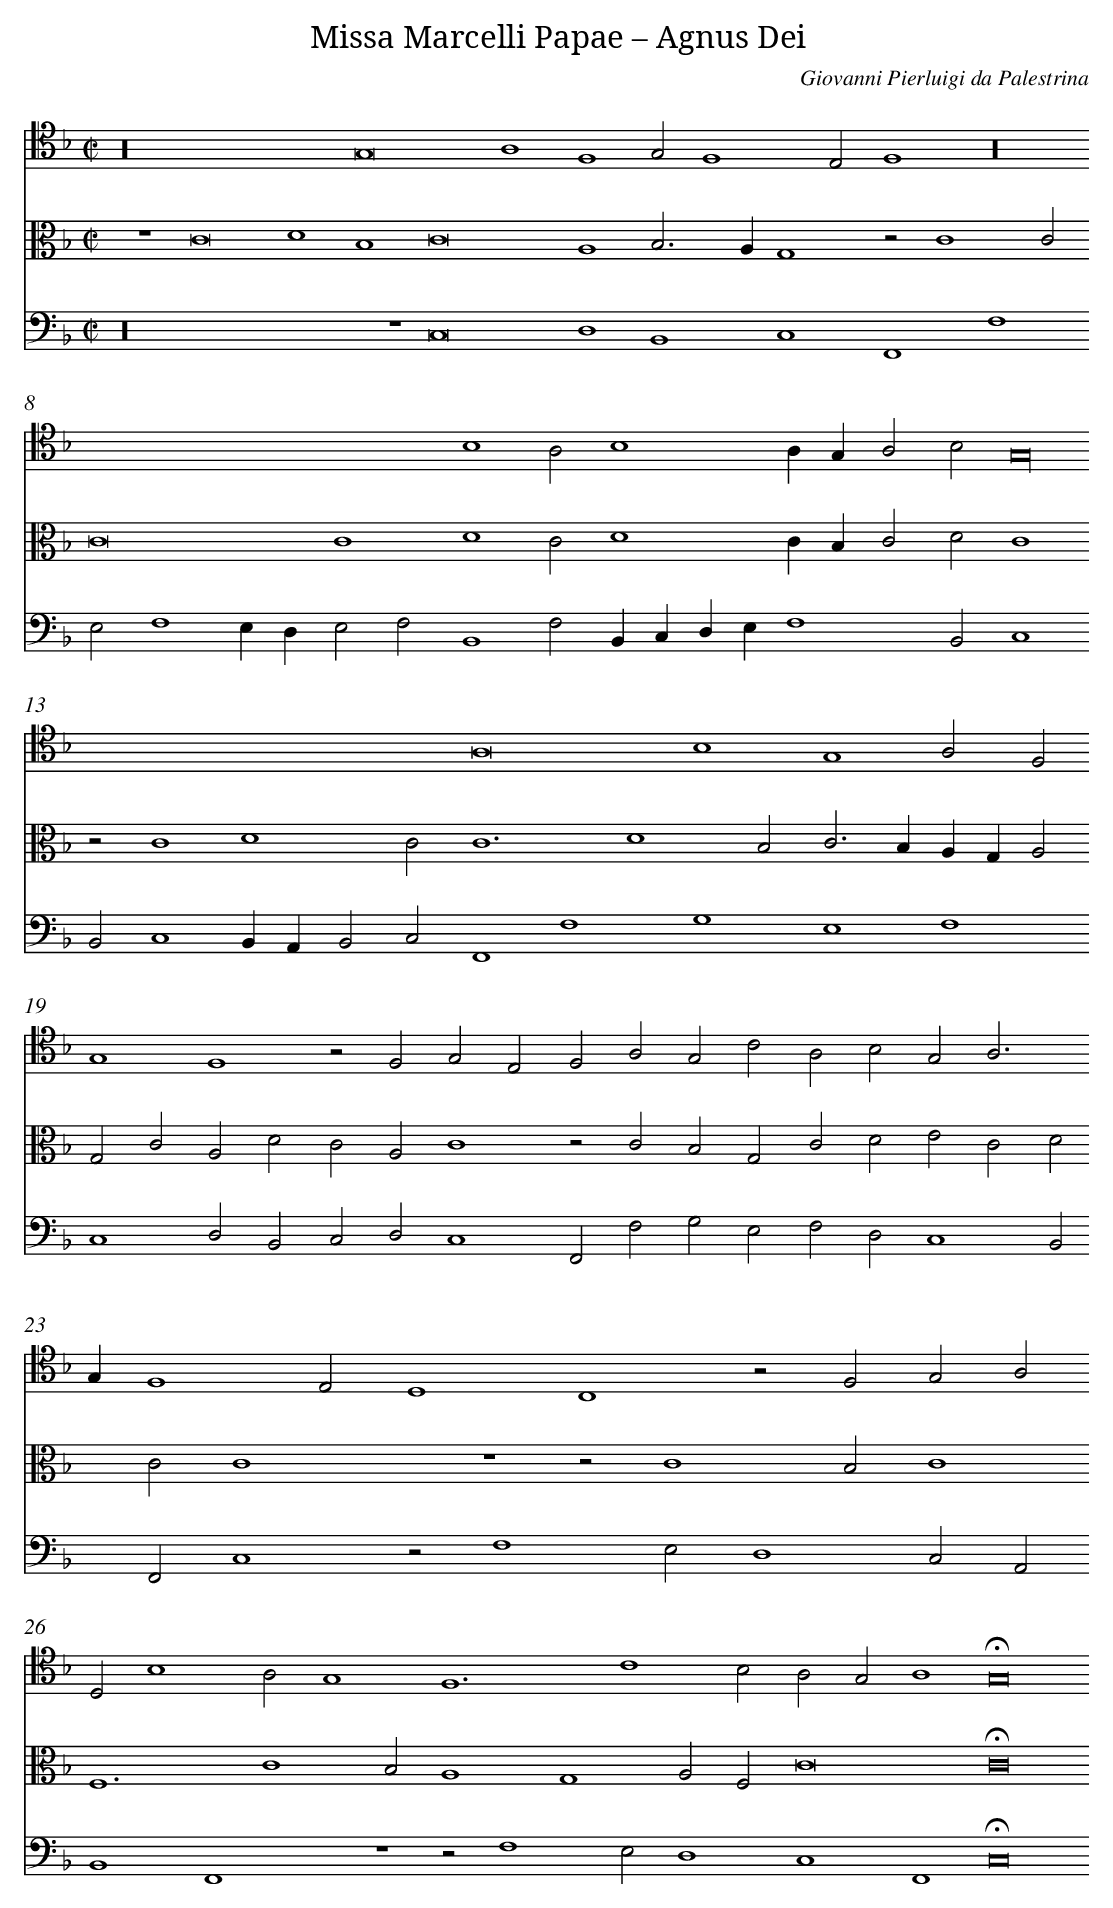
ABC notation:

X:1
T: Missa Marcelli Papae – Agnus Dei
C: Giovanni Pierluigi da Palestrina
L: 1/4
M: C|
V: 1 clef=tenor
V: 2 clef=alto
V: 3 clef=bass
K: F
[V:1] z16 [|]
[V:2] z4C8 [|]
[V:3] z16 [|]
[V:1]  [|]
[V:2] D4 [|]
[V:3]  [|]
[V:1] G,8 [|]
[V:2] B,4C8 [|]
[V:3] z4C,8 [|]
[V:1] A,4F,4 [|]
[V:2] A,4 [|]
[V:3] D,4 [|]
[V:1] G,2F,4E,2 [|]
[V:2] B,2>A,2G,4 [|]
[V:3] B,,4C,4 [|]
[V:1] F,4z16 [|]
[V:2] z2C4C2 [|]
[V:3] F,,4F,4 [|]
[V:1]  [|]
[V:2] C8 [|]
[V:3] E,2F,4E,D, [|]
[V:1] B,4 [|]
[V:2] C4D4 [|]
[V:3] E,2F,2B,,4 [|]
[V:1] A,2B,4A,G, [|]
[V:2] C2D4CB, [|]
[V:3] F,2B,,C,D,E,F,4 [|]
[V:1] A,2B,2G,16 [|]
[V:2] C2D2C4 [|]
[V:3] B,,2C,4 [|]
[V:1]  [|]
[V:2] z2C4D4 [|]
[V:3] B,,2C,4B,,A,, [|]
[V:1] A,8 [|]
[V:2] C2C6 [|]
[V:3] B,,2C,2F,,4 [|]
[V:1] B,4 [|]
[V:2] D4B,2 [|]
[V:3] F,4G,4 [|]
[V:1] G,4A,2F,2 [|]
[V:2] C2>B,2A,G,A,2 [|]
[V:3] E,4F,4 [|]
[V:1] G,4F,4 [|]
[V:2] G,2C2A,2D2 [|]
[V:3] C,4D,2B,,2 [|]
[V:1] z2F,2G,2E,2 [|]
[V:2] C2A,2C4 [|]
[V:3] C,2D,2C,4 [|]
[V:1] F,2A,2G,2C2 [|]
[V:2] z2C2B,2G,2 [|]
[V:3] F,,2F,2G,2E,2 [|]
[V:1] A,2B,2G,2A,3 [|]
[V:2] C2D2E2C2 [|]
[V:3] F,2D,2C,4 [|]
[V:1] G,F,4E,2 [|]
[V:2] D2C2C4 [|]
[V:3] B,,2F,,2C,4 [|]
[V:1] D,4C,4 [|]
[V:2] z4z2C4 [|]
[V:3] z2F,4E,2 [|]
[V:1] z2F,2G,2A,2 [|]
[V:2] B,2C4 [|]
[V:3] D,4C,2A,,2 [|]
[V:1] D,2B,4A,2 [|]
[V:2] F,6C4 [|]
[V:3] B,,4F,,4 [|]
[V:1] G,4F,6 [|]
[V:2] B,2A,4 [|]
[V:3] z4z2F,4 [|]
[V:1] C4B,2 [|]
[V:2] G,4A,2F,2 [|]
[V:3] E,2D,4 [|]
[V:1] A,2G,2A,4 [|]
[V:2] C8 [|]
[V:3] C,4F,,4 [|]
[V:1] !fermata!G,8 [|]
[V:2] !fermata!C8 [|]
[V:3] !fermata!C,8 [|]
